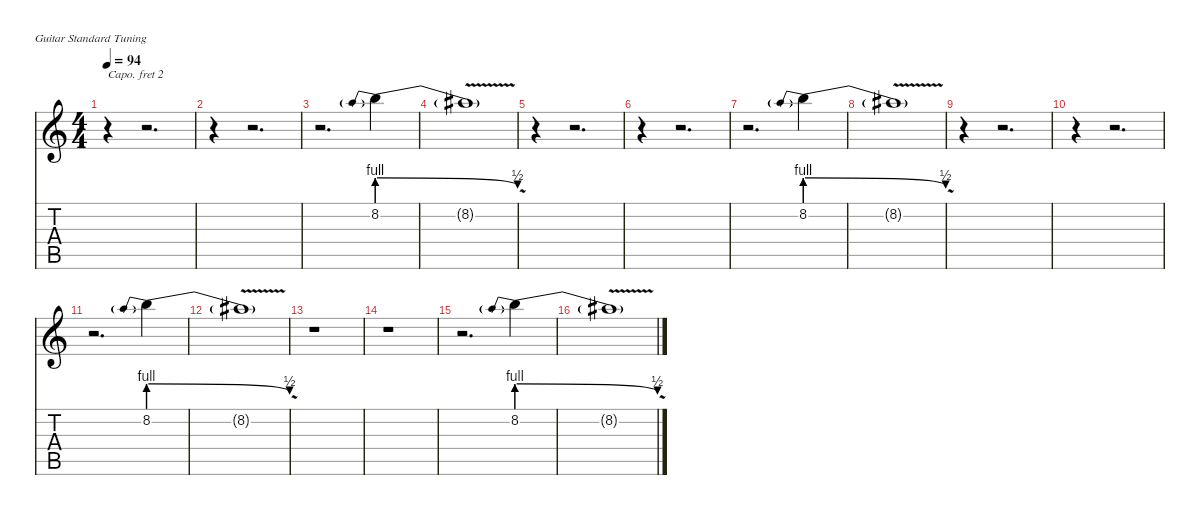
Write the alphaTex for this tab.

\defaultSystemsLayout 4
\hideDynamics
\bracketExtendMode nobrackets
\singleTrackTrackNamePolicy hidden
\multiTrackTrackNamePolicy hidden
\otherSystemsTrackNameOrientation horizontal
\track ("Johnny Marr (Slide guitar)" "od.guit.") {instrument overdrivenguitar}
\staff {score tabs}
\capo 2
\tuning (E4 B3 G3 D3 A2 E2)
\ts (4 4)
\beaming (8 2 2 2 2)
\tempo 94
\clef g2
\ks c
r.4{dy f instrument overdrivenguitar beam Down} r.2{d beam Down} |
r.4{beam Down} r.2{d beam Down} |
r.2{d beam Down} 8.2{be (prebendrelease 0 4 60 2)}.4{beam Down} |
8.2{v t}.1{beam Down} |
r.4{beam Down} r.2{d beam Down} |
r.4{beam Down} r.2{d beam Down} |
r.2{d beam Down} 8.2{be (prebendrelease 0 4 60 2)}.4{beam Down} |
8.2{v t}.1{beam Down} |
r.4{beam Down} r.2{d beam Down} |
r.4{beam Down} r.2{d beam Down} |
r.2{d beam Down} 8.2{be (prebendrelease 0 4 60 2)}.4{beam Down} |
8.2{v t}.1{beam Down} |
r.1{beam Down} |
r.1{beam Down} |
r.2{d beam Down} 8.2{be (prebendrelease 0 4 60 2)}.4{beam Down} |
8.2{v t}.1{beam Down}
